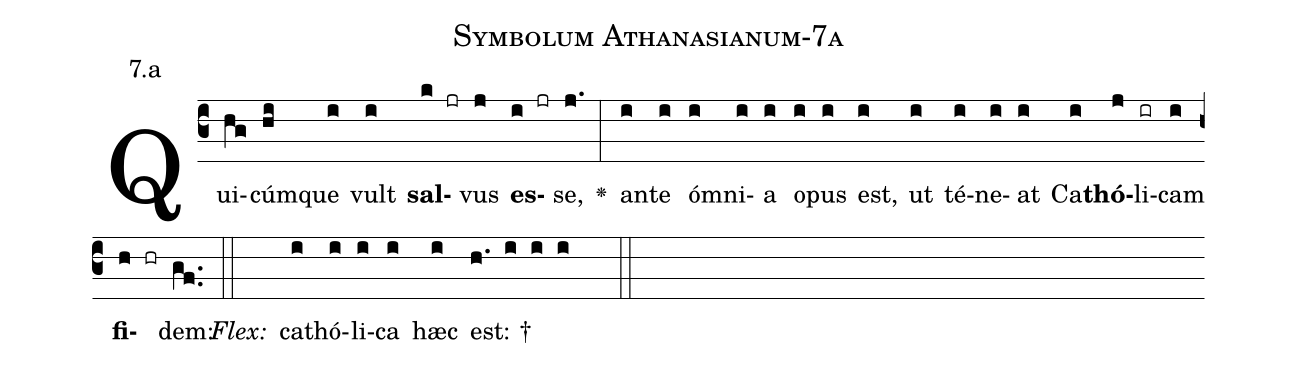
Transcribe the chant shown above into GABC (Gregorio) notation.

name: Symbolum Athanasianum-7a;
annotation: 7.a;
%%
(c3)Qui(hg)cúm(hi)que(i) vult(i) <b>sal</b>(k jr)vus(j) <b>es</b>(i jr)se,(j.) <v>\greheightstar</v>(:) an(i)te(i) óm(i)ni(i)a(i) o(i)pus(i) est,(i) ut(i) té(i)ne(i)at(i) Ca(i)<b>thó</b>(j)li(ir)cam(i) <b>fi</b>(h hr)dem:(gf..) (::)
<i>Flex:</i>()  ca(i)thó(i)li(i)ca(i) hæc(i) est: †(h. i i i  ::)

%E(i) u(i) o(j) u(i) a(h) e.(gf..) (::)
